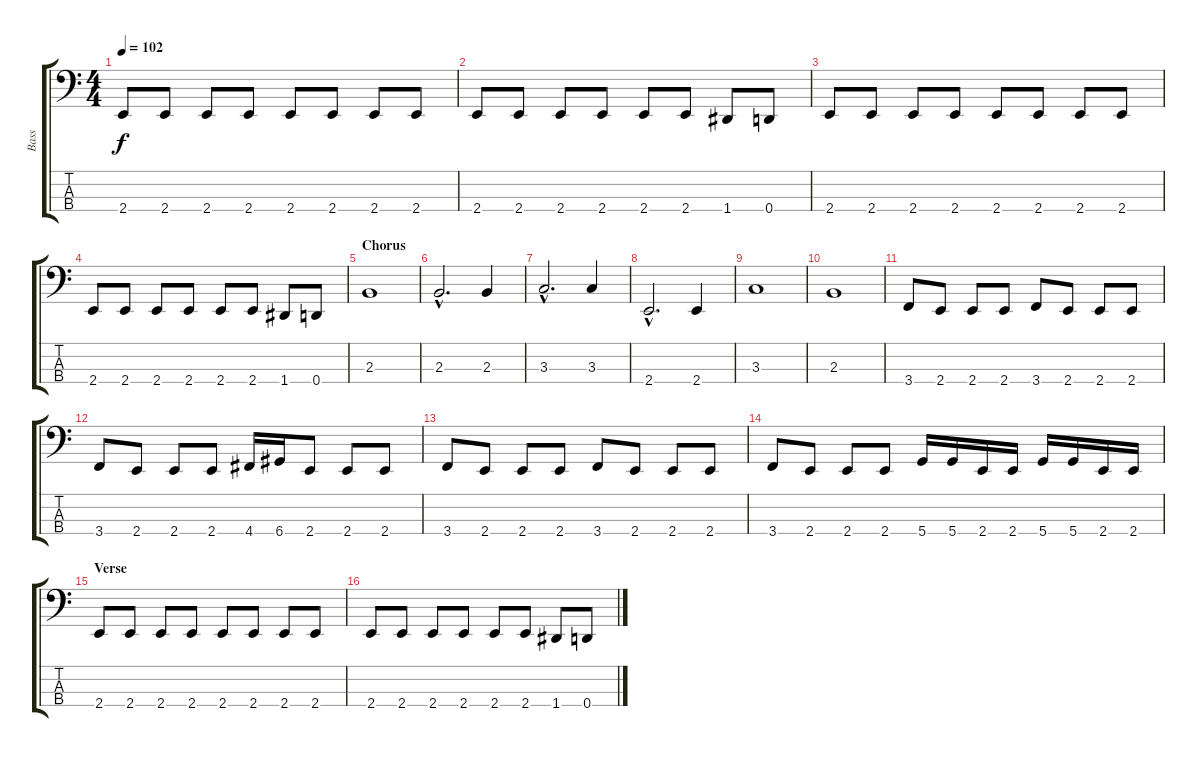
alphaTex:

\track ("Bass" "Bass") {instrument electricbasspick}
\staff {score tabs}
\tuning (G2 D2 A1 D1) {hide}
\ts (4 4)
\tempo 102
\clef f4
\ks c
2.4.8{dy f} 2.4.8 2.4.8 2.4.8 2.4.8 2.4.8 2.4.8 2.4.8 |
2.4.8 2.4.8 2.4.8 2.4.8 2.4.8 2.4.8 1.4.8 0.4.8 |
2.4.8 2.4.8 2.4.8 2.4.8 2.4.8 2.4.8 2.4.8 2.4.8 |
2.4.8 2.4.8 2.4.8 2.4.8 2.4.8 2.4.8 1.4.8 0.4.8 |
\section ("" "Chorus")
2.3.1 |
2.3{hac}.2{d} 2.3.4 |
3.3{hac}.2{d} 3.3.4 |
2.4{hac}.2{d} 2.4.4 |
3.3.1 |
2.3.1 |
3.4.8 2.4.8 2.4.8 2.4.8 3.4.8 2.4.8 2.4.8 2.4.8 |
3.4.8 2.4.8 2.4.8 2.4.8 4.4.16 6.4.16 2.4.8 2.4.8 2.4.8 |
3.4.8 2.4.8 2.4.8 2.4.8 3.4.8 2.4.8 2.4.8 2.4.8 |
3.4.8 2.4.8 2.4.8 2.4.8 5.4.16 5.4.16 2.4.16 2.4.16 5.4.16 5.4.16 2.4.16 2.4.16 |
\section ("" "Verse")
2.4.8 2.4.8 2.4.8 2.4.8 2.4.8 2.4.8 2.4.8 2.4.8 |
2.4.8 2.4.8 2.4.8 2.4.8 2.4.8 2.4.8 1.4.8 0.4.8
